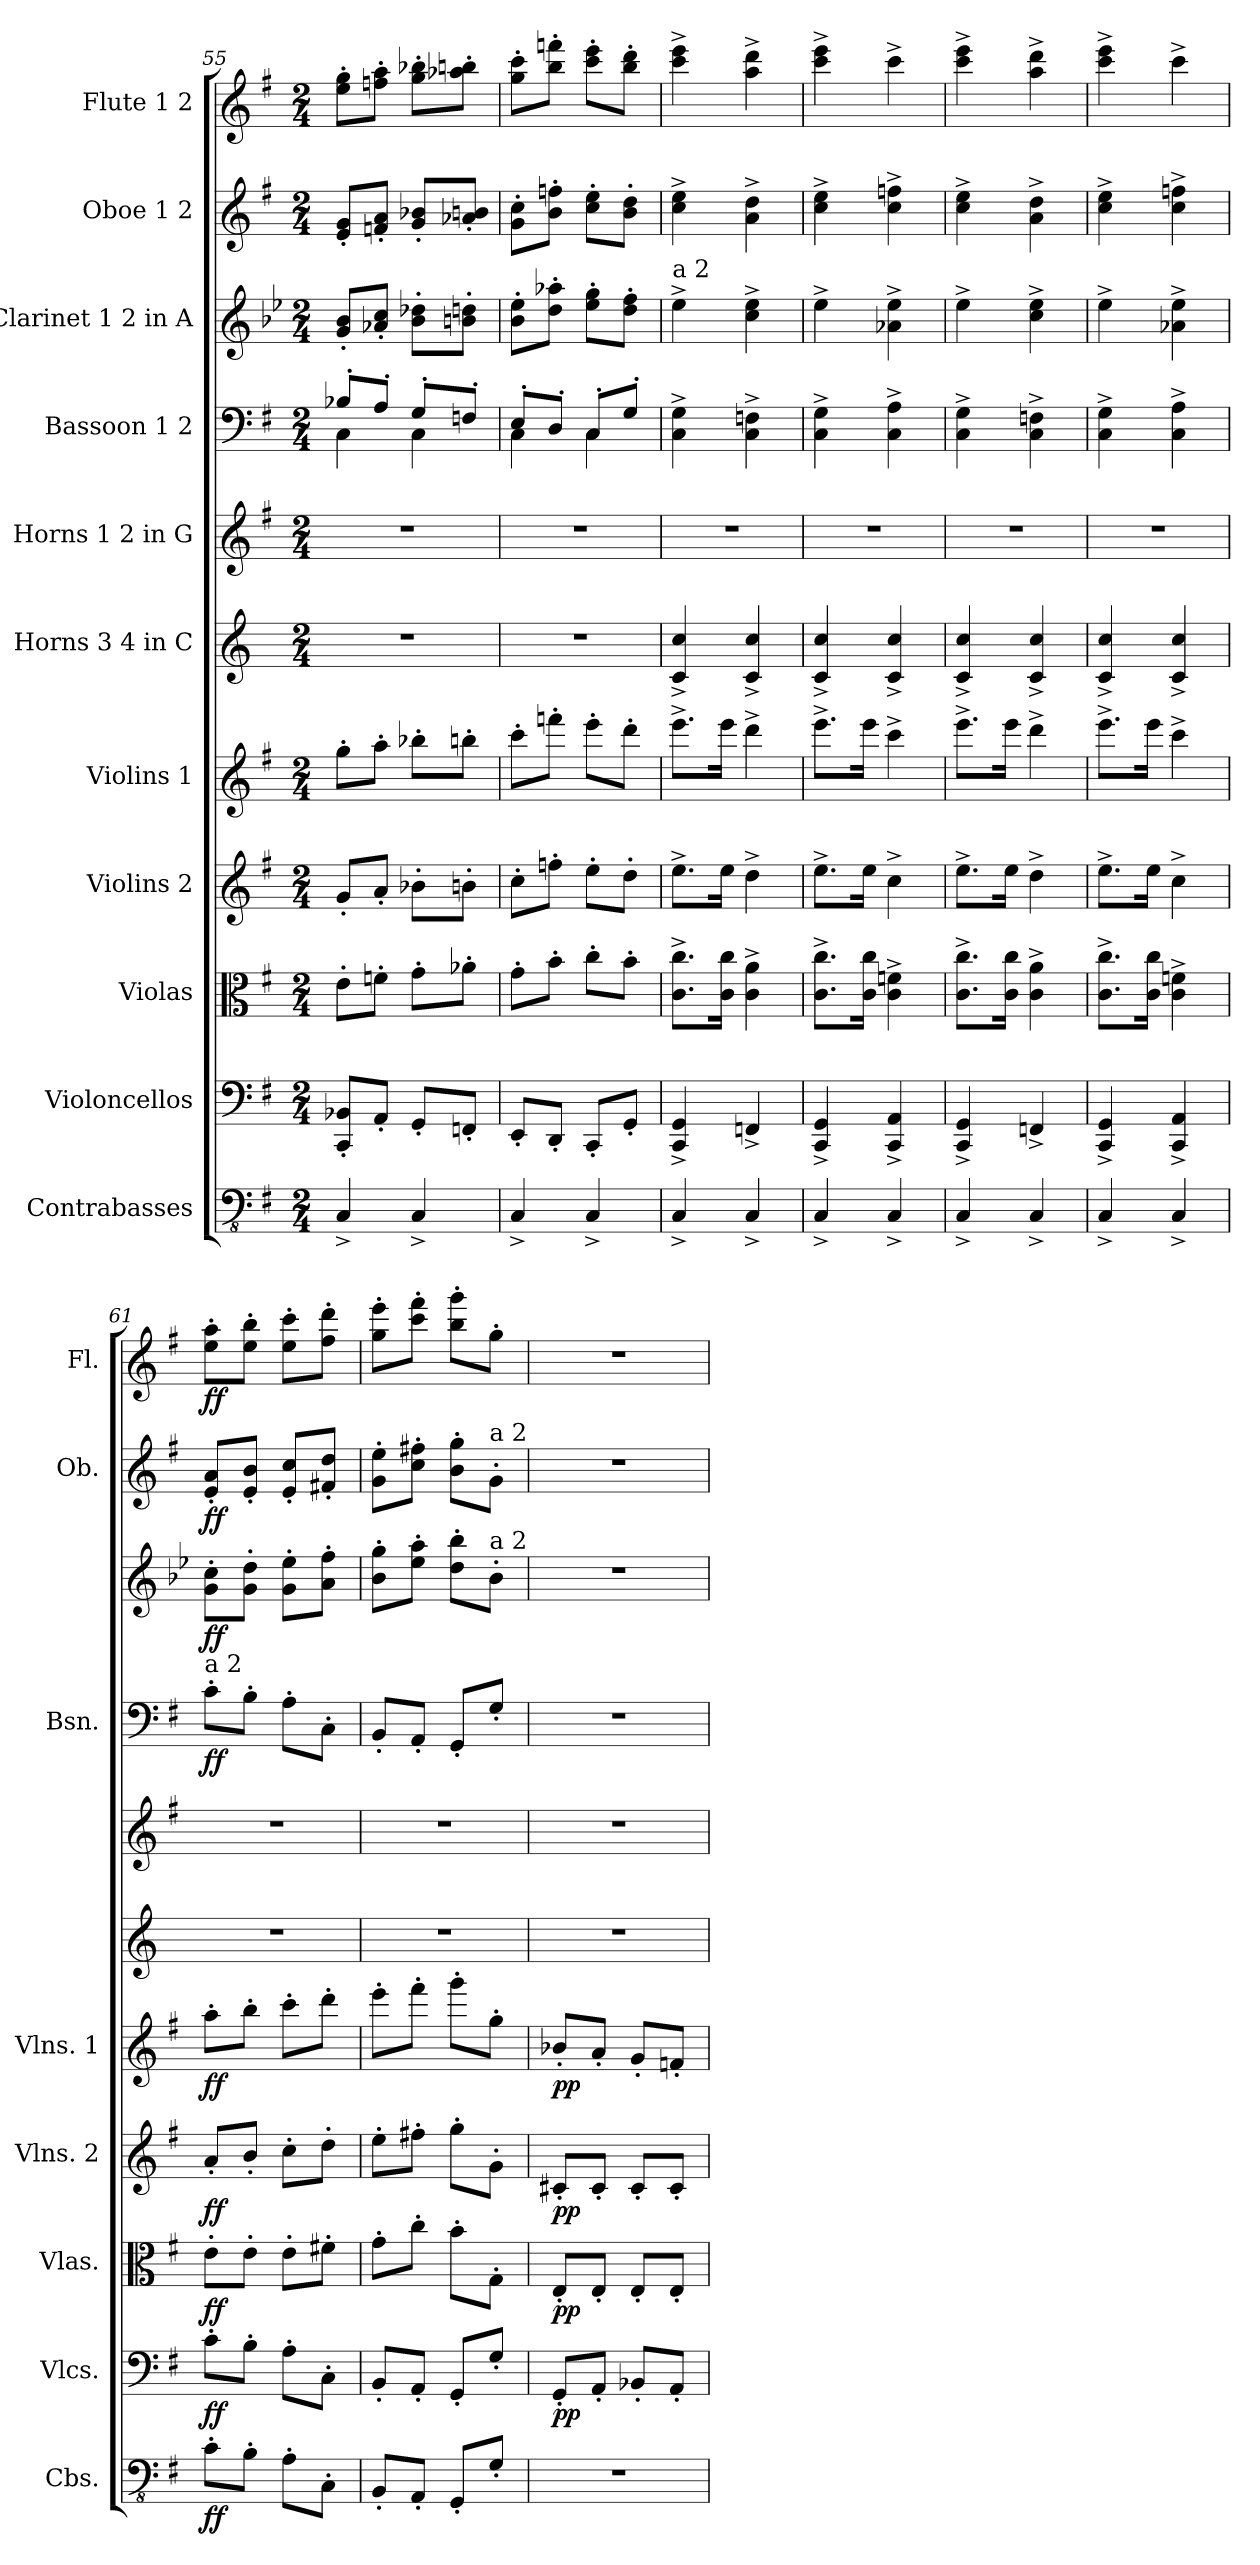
**kern	**dynam	**kern	**dynam	**kern	**dynam	**kern	**dynam	**kern	**dynam	**kern	**kern	**kern	**dynam	**kern	**dynam	**kern	**dynam	**kern	**dynam
*part11	*part11	*part10	*part10	*part9	*part9	*part8	*part8	*part7	*part7	*part6	*part5	*part4	*part4	*part3	*part3	*part2	*part2	*part1	*part1
*staff11	*staff11	*staff10	*staff10	*staff9	*staff9	*staff8	*staff8	*staff7	*staff7	*staff6	*staff5	*staff4	*staff4	*staff3	*staff3	*staff2	*staff2	*staff1	*staff1
*I"Contrabasses	*	*I"Violoncellos	*	*I"Violas	*	*I"Violins 2	*	*I"Violins 1	*	*I"Horns 3 4 in C	*I"Horns 1 2 in G	*I"Bassoon 1 2	*	*I"Clarinet 1 2 in A	*	*I"Oboe 1 2	*	*I"Flute 1 2	*
*I'Cbs.	*	*I'Vlcs.	*	*I'Vlas.	*	*I'Vlns. 2	*	*I'Vlns. 1	*	*	*	*I'Bsn.	*	*	*	*I'Ob.	*	*I'Fl.	*
*clefFv4	*	*clefF4	*	*clefC3	*	*clefG2	*	*clefG2	*	*clefG2	*clefG2	*clefF4	*	*clefG2	*	*clefG2	*	*clefG2	*
*	*	*	*	*	*	*	*	*	*	*ITrd7c12	*ITrd10c17	*	*	*ITrd2c3	*	*	*	*	*
*k[f#]	*	*k[f#]	*	*k[f#]	*	*k[f#]	*	*k[f#]	*	*k[]	*k[f#]	*k[f#]	*	*k[f#]	*	*k[f#]	*	*k[f#]	*
*M2/4	*	*M2/4	*	*M2/4	*	*M2/4	*	*M2/4	*	*M2/4	*M2/4	*M2/4	*	*M2/4	*	*M2/4	*	*M2/4	*
=55	=55	=55	=55	=55	=55	=55	=55	=55	=55	=55	=55	=55	=55	=55	=55	=55	=55	=55	=55
*	*	*	*	*	*	*	*	*	*	*	*	*^	*	*	*	*	*	*	*
4CC^/	.	8CC/' 8BB-X/'L	.	8e'\L	.	8g'/L	.	8gg'\L	.	2r	2r	8B-X'/L	4C\	.	8e/' 8g/'L	.	8e/' 8g/'L	.	8ee\' 8gg\'L	.
.	.	8AA'/J	.	8fn'\J	.	8a'/J	.	8aa'\J	.	.	.	8A'/J	.	.	8fn/' 8a/'J	.	8fn/' 8a/'J	.	8ffn\' 8aa\'J	.
4CC^/	.	8GG'/L	.	8g'\L	.	8b-X'\L	.	8bb-X'\L	.	.	.	8G'/L	4C\	.	8g\' 8b-X\'L	.	8g/' 8b-X/'L	.	8gg\' 8bb-X\'L	.
.	.	8FFn'/J	.	8a-X'\J	.	8bn'\J	.	8bbn'\J	.	.	.	8Fn'/J	.	.	8g#X\' 8bn\'J	.	8a-X/' 8bn/'J	.	8aa-X\' 8bbn\'J	.
!!LO:PB:g=z
=56	=56	=56	=56	=56	=56	=56	=56	=56	=56	=56	=56	=56	=56	=56	=56	=56	=56	=56	=56	=56
4CC^/	.	8EE'/L	.	8g'\L	.	8cc'\L	.	8ccc'\L	.	2r	2r	8E'/L	4C\	.	8g\' 8cc\'L	.	8g\' 8cc\'L	.	8gg\' 8ccc\'L	.
.	.	8DD'/J	.	8b'\J	.	8ffn'\J	.	8fffn'\J	.	.	.	8D'/J	.	.	8b\' 8ffn\'J	.	8b\' 8ffn\'J	.	8bb\' 8fffn\'J	.
4CC^/	.	8CC'/L	.	8cc'\L	.	8ee'\L	.	8eee'\L	.	.	.	8C'/L	4C\	.	8cc\' 8ee\'L	.	8cc\' 8ee\'L	.	8ccc\' 8eee\'L	.
.	.	8GG'/J	.	8b'\J	.	8dd'\J	.	8ddd'\J	.	.	.	8G'/J	.	.	8b\' 8dd\'J	.	8b\' 8dd\'J	.	8bb\' 8ddd\'J	.
*	*	*	*	*	*	*	*	*	*	*	*	*v	*v	*	*	*	*	*	*	*
=57	=57	=57	=57	=57	=57	=57	=57	=57	=57	=57	=57	=57	=57	=57	=57	=57	=57	=57	=57
!	!	!	!	!	!	!	!	!	!	!	!	!	!	!LO:TX:a:t=a 2	!	!	!	!	!
4CC^/	.	4CC/^ 4GG/^	.	8.c\^ 8.cc\^L	.	8.ee^\L	.	8.eee^\L	.	4C/^ 4c/^	2r	4C\^ 4G\^	.	4cc^\	.	4cc\^ 4ee\^	.	4ccc\^ 4eee\^	.
.	.	.	.	16c\ 16cc\Jk	.	16ee\Jk	.	16eee\Jk	.	.	.	.	.	.	.	.	.	.	.
4CC^/	.	4FFn^/	.	4c\^ 4a\^	.	4dd^\	.	4ddd^\	.	4C/^ 4c/^	.	4C\^ 4Fn\^	.	4a\^ 4cc\^	.	4a\^ 4dd\^	.	4aa\^ 4ddd\^	.
=58	=58	=58	=58	=58	=58	=58	=58	=58	=58	=58	=58	=58	=58	=58	=58	=58	=58	=58	=58
4CC^/	.	4CC/^ 4GG/^	.	8.c\^ 8.cc\^L	.	8.ee^\L	.	8.eee^\L	.	4C/^ 4c/^	2r	4C\^ 4G\^	.	4cc^\	.	4cc\^ 4ee\^	.	4ccc\^ 4eee\^	.
.	.	.	.	16c\ 16cc\Jk	.	16ee\Jk	.	16eee\Jk	.	.	.	.	.	.	.	.	.	.	.
4CC^/	.	4CC/^ 4AA/^	.	4c\^ 4fn\^	.	4cc^\	.	4ccc^\	.	4C/^ 4c/^	.	4C\^ 4A\^	.	4fn\^ 4cc\^	.	4cc\^ 4ffn\^	.	4ccc^\	.
=59	=59	=59	=59	=59	=59	=59	=59	=59	=59	=59	=59	=59	=59	=59	=59	=59	=59	=59	=59
4CC^/	.	4CC/^ 4GG/^	.	8.c\^ 8.cc\^L	.	8.ee^\L	.	8.eee^\L	.	4C/^ 4c/^	2r	4C\^ 4G\^	.	4cc^\	.	4cc\^ 4ee\^	.	4ccc\^ 4eee\^	.
.	.	.	.	16c\ 16cc\Jk	.	16ee\Jk	.	16eee\Jk	.	.	.	.	.	.	.	.	.	.	.
4CC^/	.	4FFn^/	.	4c\^ 4a\^	.	4dd^\	.	4ddd^\	.	4C/^ 4c/^	.	4C\^ 4Fn\^	.	4a\^ 4cc\^	.	4a\^ 4dd\^	.	4aa\^ 4ddd\^	.
=60	=60	=60	=60	=60	=60	=60	=60	=60	=60	=60	=60	=60	=60	=60	=60	=60	=60	=60	=60
4CC^/	.	4CC/^ 4GG/^	.	8.c\^ 8.cc\^L	.	8.ee^\L	.	8.eee^\L	.	4C/^ 4c/^	2r	4C\^ 4G\^	.	4cc^\	.	4cc\^ 4ee\^	.	4ccc\^ 4eee\^	.
.	.	.	.	16c\ 16cc\Jk	.	16ee\Jk	.	16eee\Jk	.	.	.	.	.	.	.	.	.	.	.
4CC^/	.	4CC/^ 4AA/^	.	4c\^ 4fn\^	.	4cc^\	.	4ccc^\	.	4C/^ 4c/^	.	4C\^ 4A\^	.	4fn\^ 4cc\^	.	4cc\^ 4ffn\^	.	4ccc^\	.
=61	=61	=61	=61	=61	=61	=61	=61	=61	=61	=61	=61	=61	=61	=61	=61	=61	=61	=61	=61
!	!	!	!	!	!	!	!	!	!	!	!	!LO:TX:a:t=a 2	!	!	!	!	!	!	!
!	!LO:DY:b	!	!LO:DY:b	!	!LO:DY:b	!	!LO:DY:b	!	!LO:DY:b	!	!	!	!LO:DY:b	!	!LO:DY:b	!	!LO:DY:b	!	!LO:DY:b
8C'\L	ff	8c'\L	ff	8e'\L	ff	8a'/L	ff	8aa'\L	ff	2r	2r	8c'\L	ff	8e\' 8a\'L	ff	8e/' 8a/'L	ff	8ee\' 8aa\'L	ff
8BB'\J	.	8B'\J	.	8e'\J	.	8b'/J	.	8bb'\J	.	.	.	8B'\J	.	8e\' 8b\'J	.	8e/' 8b/'J	.	8ee\' 8bb\'J	.
8AA'\L	.	8A'\L	.	8e'\L	.	8cc'\L	.	8ccc'\L	.	.	.	8A'\L	.	8e\' 8cc\'L	.	8e/' 8cc/'L	.	8ee\' 8ccc\'L	.
8CC'\J	.	8C'\J	.	8f#X'\J	.	8dd'\J	.	8ddd'\J	.	.	.	8C'\J	.	8f#\' 8dd\'J	.	8f#X/' 8dd/'J	.	8ff#\' 8ddd\'J	.
=62	=62	=62	=62	=62	=62	=62	=62	=62	=62	=62	=62	=62	=62	=62	=62	=62	=62	=62	=62
8BBB'/L	.	8BB'/L	.	8g'\L	.	8ee'\L	.	8eee'\L	.	2r	2r	8BB'/L	.	8g\' 8ee\'L	.	8g\' 8ee\'L	.	8gg\' 8eee\'L	.
8AAA'/J	.	8AA'/J	.	8cc'\J	.	8ff#X'\J	.	8fff#'\J	.	.	.	8AA'/J	.	8cc\' 8ff#\'J	.	8cc\' 8ff#X\'J	.	8ccc\' 8fff#\'J	.
8GGG'/L	.	8GG'/L	.	8b'\L	.	8gg'\L	.	8ggg'\L	.	.	.	8GG'/L	.	8b\' 8gg\'L	.	8b\' 8gg\'L	.	8bb\' 8ggg\'L	.
!	!	!	!	!	!	!	!	!	!	!	!	!	!	!	!	!LO:TX:a:t=a 2	!	!	!
!	!	!	!	!	!	!	!	!	!	!	!	!	!	!LO:TX:a:t=a 2	!	!	!	!	!
8GG'/J	.	8G'/J	.	8G'\J	.	8g'\J	.	8gg'\J	.	.	.	8G'/J	.	8g'\J	.	8g'\J	.	8gg'\J	.
=63	=63	=63	=63	=63	=63	=63	=63	=63	=63	=63	=63	=63	=63	=63	=63	=63	=63	=63	=63
!	!	!	!LO:DY:b	!	!LO:DY:b	!	!LO:DY:b	!	!LO:DY:b	!	!	!	!	!	!	!	!	!	!
2r	.	8GG'/L	pp	8E'/L	pp	8c#X'/L	pp	8b-X'/L	pp	2r	2r	2r	.	2r	.	2r	.	2r	.
.	.	8AA'/J	.	8E'/J	.	8c#'/J	.	8a'/J	.	.	.	.	.	.	.	.	.	.	.
.	.	8BB-X'/L	.	8E'/L	.	8c#'/L	.	8g'/L	.	.	.	.	.	.	.	.	.	.	.
.	.	8AA'/J	.	8E'/J	.	8c#'/J	.	8fn'/J	.	.	.	.	.	.	.	.	.	.	.
=	=	=	=	=	=	=	=	=	=	=	=	=	=	=	=	=	=	=	=
*-	*-	*-	*-	*-	*-	*-	*-	*-	*-	*-	*-	*-	*-	*-	*-	*-	*-	*-	*-
